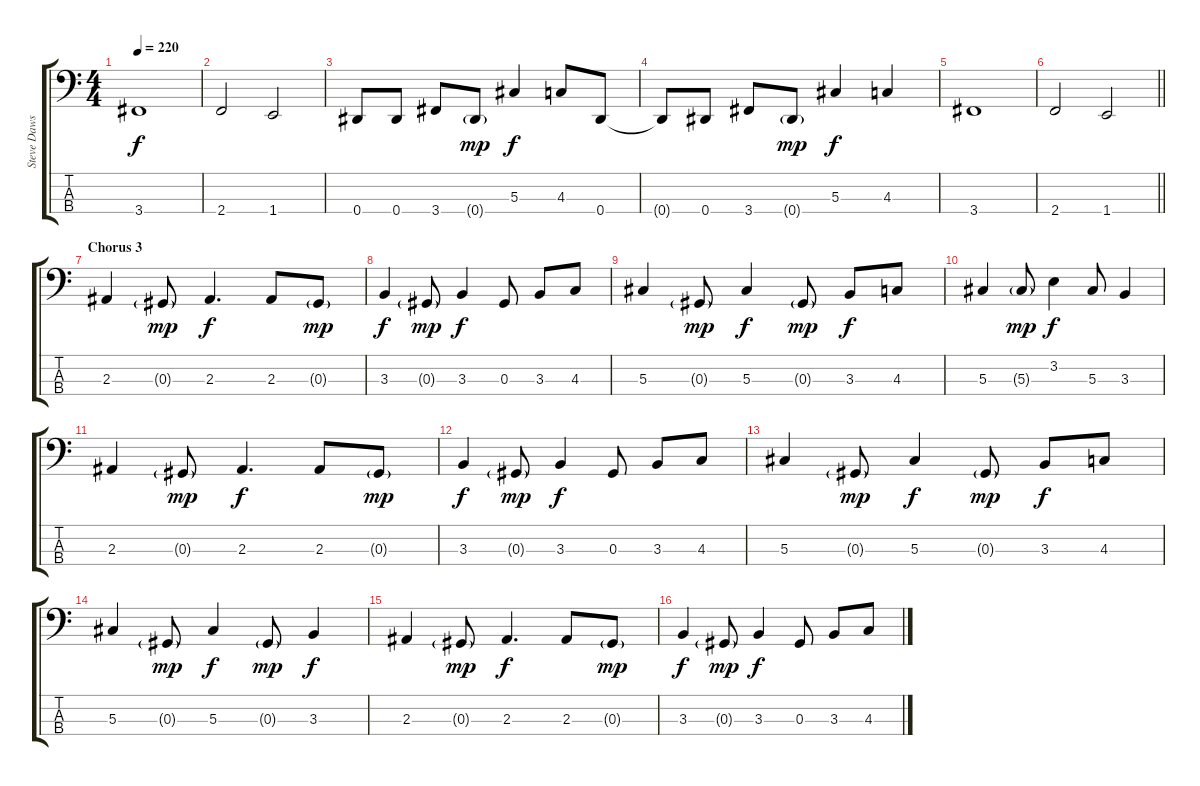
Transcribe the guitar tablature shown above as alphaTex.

\track ("Steve Dawson" "Steve Daws") {instrument electricbassfinger}
\staff {score tabs}
\tuning (Gb2 Db2 Ab1 Eb1) {hide}
\ts (4 4)
\tempo 220
\clef f4
\ks c
3.4.1{dy f} |
2.4.2 1.4.2 |
0.4.8 0.4.8 3.4.8 0.4{g}.8{dy mp} 5.3.4{dy f} 4.3.8 0.4.8 |
0.4{t}.8 0.4.8 3.4.8 0.4{g}.8{dy mp} 5.3.4{dy f} 4.3.4 |
3.4.1 |
\barLineRight lightlight
2.4.2 1.4.2 |
\section ("" "Chorus 3")
2.3.4 0.3{g}.8{dy mp} 2.3.4{d dy f} 2.3.8 0.3{g}.8{dy mp} |
3.3.4{dy f} 0.3{g}.8{dy mp} 3.3.4{dy f} 0.3.8 3.3.8 4.3.8 |
5.3.4 0.3{g}.8{dy mp} 5.3.4{dy f} 0.3{g}.8{dy mp} 3.3.8{dy f} 4.3.8 |
5.3.4 5.3{g}.8{dy mp} 3.2.4{dy f} 5.3.8 3.3.4 |
2.3.4 0.3{g}.8{dy mp} 2.3.4{d dy f} 2.3.8 0.3{g}.8{dy mp} |
3.3.4{dy f} 0.3{g}.8{dy mp} 3.3.4{dy f} 0.3.8 3.3.8 4.3.8 |
5.3.4 0.3{g}.8{dy mp} 5.3.4{dy f} 0.3{g}.8{dy mp} 3.3.8{dy f} 4.3.8 |
5.3.4 0.3{g}.8{dy mp} 5.3.4{dy f} 0.3{g}.8{dy mp} 3.3.4{dy f} |
2.3.4 0.3{g}.8{dy mp} 2.3.4{d dy f} 2.3.8 0.3{g}.8{dy mp} |
3.3.4{dy f} 0.3{g}.8{dy mp} 3.3.4{dy f} 0.3.8 3.3.8 4.3.8
